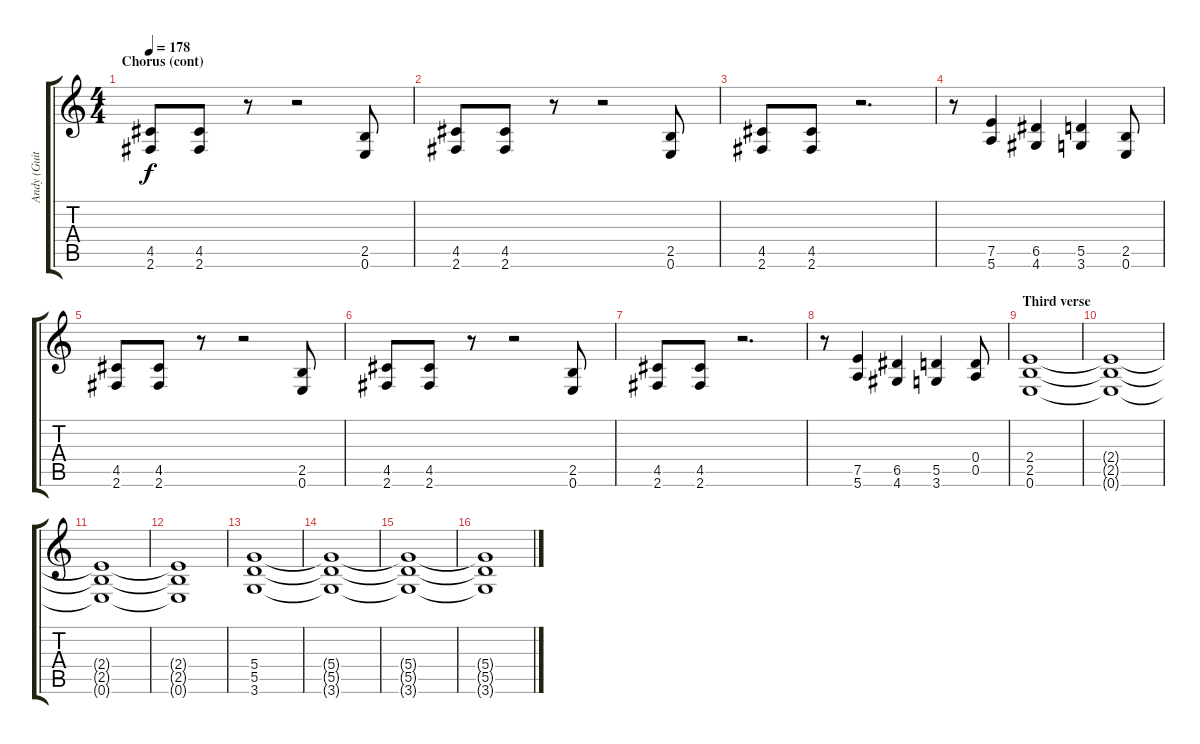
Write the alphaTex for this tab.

\track ("Andy (Guitar)" "Andy (Guit") {instrument overdrivenguitar}
\staff {score tabs}
\tuning (E4 B3 G3 D3 A2 E2) {hide}
\ts (4 4)
\section ("" "Chorus (cont)")
\tempo 178
\clef g2
\ks c
(4.5 2.6).8{dy f} (4.5 2.6).8 r.8 r.2 (2.5 0.6).8 |
(4.5 2.6).8 (4.5 2.6).8 r.8 r.2 (2.5 0.6).8 |
(4.5 2.6).8 (4.5 2.6).8 r.2{d} |
r.8 (7.5 5.6).4 (6.5 4.6).4 (5.5 3.6).4 (2.5 0.6).8 |
(4.5 2.6).8 (4.5 2.6).8 r.8 r.2 (2.5 0.6).8 |
(4.5 2.6).8 (4.5 2.6).8 r.8 r.2 (2.5 0.6).8 |
(4.5 2.6).8 (4.5 2.6).8 r.2{d} |
r.8 (7.5 5.6).4 (6.5 4.6).4 (5.5 3.6).4 (0.4 0.5).8 |
\section ("" "Third verse")
(2.4 2.5 0.6).1 |
(2.4{t} 2.5{t} 0.6{t}).1 |
(2.4{t} 2.5{t} 0.6{t}).1 |
(2.4{t} 2.5{t} 0.6{t}).1 |
(5.4 5.5 3.6).1 |
(5.4{t} 5.5{t} 3.6{t}).1 |
(5.4{t} 5.5{t} 3.6{t}).1 |
(5.4{t} 5.5{t} 3.6{t}).1
